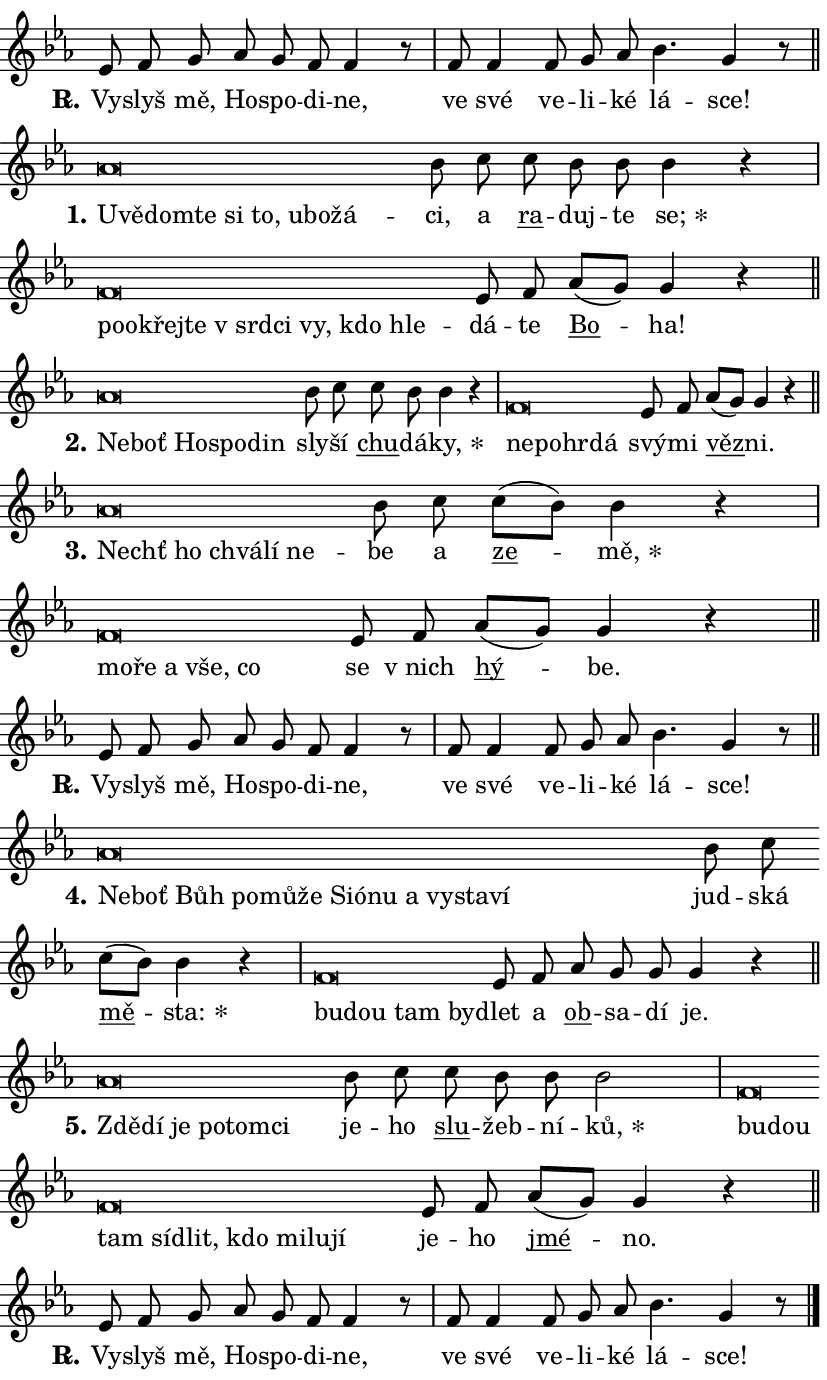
\version "2.24.0"
\header { tagline = "" }
\paper {
  indent = 0\cm
  top-margin = 0\cm
  right-margin = 0.13\cm % to fit lyric hyphens
  bottom-margin = 0\cm
  left-margin = 0\cm
  paper-width = 14\cm
  page-breaking = #ly:one-page-breaking
  system-system-spacing.basic-distance = #11
  score-system-spacing.basic-distance = #11
  ragged-last = ##f
}


%% Author: Thomas Morley
%% https://lists.gnu.org/archive/html/lilypond-user/2020-05/msg00002.html
#(define (line-position grob)
"Returns position of @var[grob} in current system:
   @code{'start}, if at first time-step
   @code{'end}, if at last time-step
   @code{'middle} otherwise
"
  (let* ((col (ly:item-get-column grob))
         (ln (ly:grob-object col 'left-neighbor))
         (rn (ly:grob-object col 'right-neighbor))
         (col-to-check-left (if (ly:grob? ln) ln col))
         (col-to-check-right (if (ly:grob? rn) rn col))
         (break-dir-left
           (and
             (ly:grob-property col-to-check-left 'non-musical #f)
             (ly:item-break-dir col-to-check-left)))
         (break-dir-right
           (and
             (ly:grob-property col-to-check-right 'non-musical #f)
             (ly:item-break-dir col-to-check-right))))
        (cond ((eqv? 1 break-dir-left) 'start)
              ((eqv? -1 break-dir-right) 'end)
              (else 'middle))))

#(define (tranparent-at-line-position vctor)
  (lambda (grob)
  "Relying on @code{line-position} select the relevant enry from @var{vctor}.
Used to determine transparency,"
    (case (line-position grob)
      ((end) (not (vector-ref vctor 0)))
      ((middle) (not (vector-ref vctor 1)))
      ((start) (not (vector-ref vctor 2))))))

noteHeadBreakVisibility =
#(define-music-function (break-visibility)(vector?)
"Makes @code{NoteHead}s transparent relying on @var{break-visibility}"
#{
  \override NoteHead.transparent =
    #(tranparent-at-line-position break-visibility)
#})

#(define delete-ledgers-for-transparent-note-heads
  (lambda (grob)
    "Reads whether a @code{NoteHead} is transparent.
If so this @code{NoteHead} is removed from @code{'note-heads} from
@var{grob}, which is supposed to be @code{LedgerLineSpanner}.
As a result ledgers are not printed for this @code{NoteHead}"
    (let* ((nhds-array (ly:grob-object grob 'note-heads))
           (nhds-list
             (if (ly:grob-array? nhds-array)
                 (ly:grob-array->list nhds-array)
                 '()))
           ;; Relies on the transparent-property being done before
           ;; Staff.LedgerLineSpanner.after-line-breaking is executed.
           ;; This is fragile ...
           (to-keep
             (remove
               (lambda (nhd)
                 (ly:grob-property nhd 'transparent #f))
               nhds-list)))
      ;; TODO find a better method to iterate over grob-arrays, similiar
      ;; to filter/remove etc for lists
      ;; For now rebuilt from scratch
      (set! (ly:grob-object grob 'note-heads)  '())
      (for-each
        (lambda (nhd)
          (ly:pointer-group-interface::add-grob grob 'note-heads nhd))
        to-keep))))

squashNotes = {
  \override NoteHead.X-extent = #'(-0.2 . 0.2)
  \override NoteHead.Y-extent = #'(-0.75 . 0)
  \override NoteHead.stencil =
    #(lambda (grob)
       (let ((pos (ly:grob-property grob 'staff-position)))
         (begin
           (if (< pos -7) (display "ERROR: Lower brevis then expected\n") (display ""))
           (if (<= pos -6) ly:text-interface::print ly:note-head::print))))
}
unSquashNotes = {
  \revert NoteHead.X-extent
  \revert NoteHead.Y-extent
  \revert NoteHead.stencil
}

hideNotes = \noteHeadBreakVisibility #begin-of-line-visible
unHideNotes = \noteHeadBreakVisibility #all-visible

% work-around for resetting accidentals
% https://lilypond.org/doc/v2.23/Documentation/notation/displaying-rhythms#unmetered-music
cadenzaMeasure = {
  \cadenzaOff
  \partial 1024 s1024
  \cadenzaOn
}

#(define-markup-command (accent layout props text) (markup?)
  "Underline accented syllable"
  (interpret-markup layout props
    #{\markup \override #'(offset . 4.3) \underline { #text }#}))

responsum = \markup \concat {
  "R" \hspace #-1.05 \path #0.1 #'((moveto 0 0.07) (lineto 0.9 0.8)) \hspace #0.05 "."
}

spaceSize = #0.6828661417322834 % exact space size for TeX Gyre Schola

\layout {
  \context {
    \Staff
    \remove "Time_signature_engraver"
    \override LedgerLineSpanner.after-line-breaking = #delete-ledgers-for-transparent-note-heads
  }
  \context {
    \Lyrics {
      \override LyricSpace.minimum-distance = \spaceSize
      \override LyricText.font-name = #"TeX Gyre Schola"
      \override LyricText.font-size = 1
      \override StanzaNumber.font-name = #"TeX Gyre Schola Bold"
      \override StanzaNumber.font-size = 1
    }
  }
  \context {
    \Score 
    \override NoteHead.text =
      #(lambda (grob) 
        (let ((pos (ly:grob-property grob 'staff-position)))
          #{\markup {
            \combine
              \halign #-0.55 \raise #(if (= pos -6) 0 0.5) \override #'(thickness . 2) \draw-line #'(3.2 . 0)
              \musicglyph "noteheads.sM1"
          }#}))
  }
}

% magnetic-lyrics.ily
%
%   written by
%     Jean Abou Samra <jean@abou-samra.fr>
%     Werner Lemberg <wl@gnu.org>
%
%   adapted by
%     Jiri Hon <jiri.hon@gmail.com>
%
% Version 2022-Apr-15

% https://www.mail-archive.com/lilypond-user@gnu.org/msg149350.html

#(define (Left_hyphen_pointer_engraver context)
   "Collect syllable-hyphen-syllable occurrences in lyrics and store
them in properties.  This engraver only looks to the left.  For
example, if the lyrics input is @code{foo -- bar}, it does the
following.

@itemize @bullet
@item
Set the @code{text} property of the @code{LyricHyphen} grob between
@q{foo} and @q{bar} to @code{foo}.

@item
Set the @code{left-hyphen} property of the @code{LyricText} grob with
text @q{foo} to the @code{LyricHyphen} grob between @q{foo} and
@q{bar}.
@end itemize

Use this auxiliary engraver in combination with the
@code{lyric-@/text::@/apply-@/magnetic-@/offset!} hook."
   (let ((hyphen #f)
         (text #f))
     (make-engraver
      (acknowledgers
       ((lyric-syllable-interface engraver grob source-engraver)
        (set! text grob)))
      (end-acknowledgers
       ((lyric-hyphen-interface engraver grob source-engraver)
        ;(when (not (grob::has-interface grob 'lyric-space-interface))
          (set! hyphen grob)));)
      ((stop-translation-timestep engraver)
       (when (and text hyphen)
         (ly:grob-set-object! text 'left-hyphen hyphen))
       (set! text #f)
       (set! hyphen #f)))))

#(define (lyric-text::apply-magnetic-offset! grob)
   "If the space between two syllables is less than the value in
property @code{LyricText@/.details@/.squash-threshold}, move the right
syllable to the left so that it gets concatenated with the left
syllable.

Use this function as a hook for
@code{LyricText@/.after-@/line-@/breaking} if the
@code{Left_@/hyphen_@/pointer_@/engraver} is active."
   (let ((hyphen (ly:grob-object grob 'left-hyphen #f)))
     (when hyphen
       (let ((left-text (ly:spanner-bound hyphen LEFT)))
         (when (grob::has-interface left-text 'lyric-syllable-interface)
           (let* ((common (ly:grob-common-refpoint grob left-text X))
                  (this-x-ext (ly:grob-extent grob common X))
                  (left-x-ext
                   (begin
                     ;; Trigger magnetism for left-text.
                     (ly:grob-property left-text 'after-line-breaking)
                     (ly:grob-extent left-text common X)))
                  ;; `delta` is the gap width between two syllables.
                  (delta (- (interval-start this-x-ext)
                            (interval-end left-x-ext)))
                  (details (ly:grob-property grob 'details))
                  (threshold (assoc-get 'squash-threshold details 0.2)))
             (when (< delta threshold)
               (let* (;; We have to manipulate the input text so that
                      ;; ligatures crossing syllable boundaries are not
                      ;; disabled.  For languages based on the Latin
                      ;; script this is essentially a beautification.
                      ;; However, for non-Western scripts it can be a
                      ;; necessity.
                      (lt (ly:grob-property left-text 'text))
                      (rt (ly:grob-property grob 'text))
                      (is-space (grob::has-interface hyphen 'lyric-space-interface))
                      (space (if is-space " " ""))
                      (extra-delta (if is-space spaceSize 0))
                      ;; Append new syllable.
                      (ltrt-space (if (and (string? lt) (string? rt))
                                (string-append lt space rt)
                                (make-concat-markup (list lt space rt))))
                      ;; Right-align `ltrt` to the right side.
                      (ltrt-space-markup (grob-interpret-markup
                               grob
                               (make-translate-markup
                                (cons (interval-length this-x-ext) 0)
                                (make-right-align-markup ltrt-space)))))
                 (begin
                   ;; Don't print `left-text`.
                   (ly:grob-set-property! left-text 'stencil #f)
                   ;; Set text and stencil (which holds all collected
                   ;; syllables so far) and shift it to the left.
                   (ly:grob-set-property! grob 'text ltrt-space)
                   (ly:grob-set-property! grob 'stencil ltrt-space-markup)
                   (ly:grob-translate-axis! grob (- (- delta extra-delta)) X))))))))))


#(define (lyric-hyphen::displace-bounds-first grob)
   ;; Make very sure this callback isn't triggered too early.
   (let ((left (ly:spanner-bound grob LEFT))
         (right (ly:spanner-bound grob RIGHT)))
     (ly:grob-property left 'after-line-breaking)
     (ly:grob-property right 'after-line-breaking)
     (ly:lyric-hyphen::print grob)))

squashThreshold = #0.4

\layout {
  \context {
    \Lyrics
    \consists #Left_hyphen_pointer_engraver
    \override LyricText.after-line-breaking =
      #lyric-text::apply-magnetic-offset!
    \override LyricHyphen.stencil = #lyric-hyphen::displace-bounds-first
    \override LyricText.details.squash-threshold = \squashThreshold
    \override LyricHyphen.minimum-distance = 0
    \override LyricHyphen.minimum-length = \squashThreshold
  }
}

squashText = \override LyricText.details.squash-threshold = 9999
unSquashText = \override LyricText.details.squash-threshold = \squashThreshold

leftText = \override LyricText.self-alignment-X = #LEFT
unLeftText = \revert LyricText.self-alignment-X

starOffset = #(lambda (grob) 
                (let ((x_offset (ly:self-alignment-interface::aligned-on-x-parent grob)))
                  (if (= x_offset 0) 0 (+ x_offset 1.2))))

star = #(define-music-function (syllable)(string?)
"Append star separator at the end of a syllable"
#{
  \once \override LyricText.X-offset = #starOffset
  \lyricmode { \markup {
    #syllable
    \override #'((font-name . "TeX Gyre Schola Bold")) \hspace #0.2 \lower #0.65 \larger "*"
  } }
#})

starAccent = #(define-music-function (syllable)(string?)
"Append star separator at the end of a syllable and make accent"
#{
  \once \override LyricText.X-offset = #starOffset
  \lyricmode { \markup {
    \accent #syllable
    \override #'((font-name . "TeX Gyre Schola Bold")) \hspace #0.2 \lower #0.65 \larger "*"
  } }
#})

breath = #(define-music-function (syllable)(string?)
"Append breathing indicator at the end of a syllable"
#{
  \lyricmode { \markup { #syllable "+" } }
#})

optionalBreath = #(define-music-function (syllable)(string?)
"Append optional breathing indicator at the end of a syllable"
#{
  \lyricmode { \markup { #syllable "(+)" } }
#})


\score {
    <<
        \new Voice = "melody" { \cadenzaOn \key es \major \relative { es'8 f g as g f f4 r8 \cadenzaMeasure \bar "|" f f4 \bar "" f8 g as \bar "" bes4. g4 r8 \cadenzaMeasure \bar "||" \break } }
        \new Lyrics \lyricsto "melody" { \lyricmode { \set stanza = \responsum
Vy -- slyš mě, Ho -- spo -- di -- ne, ve své ve -- li -- ké lá -- sce! } }
    >>
    \layout {}
}

\score {
    <<
        \new Voice = "melody" { \cadenzaOn \key es \major \relative { \squashNotes as'\breve*1/16 \hideNotes \breve*1/16 \bar "" \breve*1/16 \bar "" \breve*1/16 \bar "" \breve*1/16 \bar "" \breve*1/16 \bar "" \breve*1/16 \bar "" \breve*1/16 \breve*1/16 \bar "" \unHideNotes \unSquashNotes bes8 c \bar "" c bes bes bes4 r \cadenzaMeasure \bar "|" \squashNotes f\breve*1/16 \hideNotes \breve*1/16 \bar "" \breve*1/16 \bar "" \breve*1/16 \bar "" \breve*1/16 \bar "" \breve*1/16 \bar "" \breve*1/16 \bar "" \breve*1/16 \breve*1/16 \bar "" \unHideNotes \unSquashNotes es8 f \bar "" as[( g)] g4 r \cadenzaMeasure \bar "||" \break } }
        \new Lyrics \lyricsto "melody" { \lyricmode { \set stanza = "1."
\leftText U -- \squashText vě -- dom -- te si to, u -- bo -- žá -- \unLeftText \unSquashText ci, a \markup \accent ra -- duj -- te \star se; \leftText po -- \squashText o -- křej -- te "v srd" -- ci vy, kdo hle -- \unLeftText \unSquashText dá -- te \markup \accent Bo -- ha! } }
    >>
    \layout {}
}

\score {
    <<
        \new Voice = "melody" { \cadenzaOn \key es \major \relative { \squashNotes as'\breve*1/16 \hideNotes \breve*1/16 \bar "" \breve*1/16 \bar "" \breve*1/16 \breve*1/16 \bar "" \unHideNotes \unSquashNotes bes8 c \bar "" c bes bes4 r \cadenzaMeasure \bar "|" \squashNotes f\breve*1/16 \hideNotes \breve*1/16 \bar "" \breve*1/16 \breve*1/16 \bar "" \unHideNotes \unSquashNotes es8 f \bar "" as[( g)] g4 r \cadenzaMeasure \bar "||" \break } }
        \new Lyrics \lyricsto "melody" { \lyricmode { \set stanza = "2."
\leftText Ne -- \squashText boť Ho -- spo -- din \unLeftText \unSquashText sly -- ší \markup \accent chu -- dá -- \star ky, \leftText ne -- \squashText po -- hr -- dá \unLeftText \unSquashText svý -- mi \markup \accent věz -- ni. } }
    >>
    \layout {}
}

\score {
    <<
        \new Voice = "melody" { \cadenzaOn \key es \major \relative { \squashNotes as'\breve*1/16 \hideNotes \breve*1/16 \bar "" \breve*1/16 \bar "" \breve*1/16 \breve*1/16 \bar "" \unHideNotes \unSquashNotes bes8 c \bar "" c[( bes)] bes4 r \cadenzaMeasure \bar "|" \squashNotes f\breve*1/16 \hideNotes \breve*1/16 \bar "" \breve*1/16 \bar "" \breve*1/16 \breve*1/16 \bar "" \unHideNotes \unSquashNotes es8 f \bar "" as[( g)] g4 r \cadenzaMeasure \bar "||" \break } }
        \new Lyrics \lyricsto "melody" { \lyricmode { \set stanza = "3."
\leftText Nechť \squashText ho chvá -- lí ne -- \unLeftText \unSquashText be a \markup \accent ze -- \star mě, \leftText mo -- \squashText ře a vše, co \unLeftText \unSquashText se "v nich" \markup \accent hý -- be. } }
    >>
    \layout {}
}

\score {
    <<
        \new Voice = "melody" { \cadenzaOn \key es \major \relative { es'8 f g as g f f4 r8 \cadenzaMeasure \bar "|" f f4 \bar "" f8 g as \bar "" bes4. g4 r8 \cadenzaMeasure \bar "||" \break } }
        \new Lyrics \lyricsto "melody" { \lyricmode { \set stanza = \responsum
Vy -- slyš mě, Ho -- spo -- di -- ne, ve své ve -- li -- ké lá -- sce! } }
    >>
    \layout {}
}

\score {
    <<
        \new Voice = "melody" { \cadenzaOn \key es \major \relative { \squashNotes as'\breve*1/16 \hideNotes \breve*1/16 \bar "" \breve*1/16 \bar "" \breve*1/16 \bar "" \breve*1/16 \bar "" \breve*1/16 \bar "" \breve*1/16 \bar "" \breve*1/16 \bar "" \breve*1/16 \bar "" \breve*1/16 \bar "" \breve*1/16 \bar "" \breve*1/16 \breve*1/16 \bar "" \unHideNotes \unSquashNotes bes8 c \bar "" c[( bes)] bes4 r \cadenzaMeasure \bar "|" \squashNotes f\breve*1/16 \hideNotes \breve*1/16 \bar "" \breve*1/16 \breve*1/16 \bar "" \unHideNotes \unSquashNotes es8 f \bar "" as g g g4 r \cadenzaMeasure \bar "||" \break } }
        \new Lyrics \lyricsto "melody" { \lyricmode { \set stanza = "4."
\leftText Ne -- \squashText boť Bůh po -- mů -- že Si -- ó -- nu a vy -- sta -- ví \unLeftText \unSquashText jud -- ská \markup \accent mě -- \star sta: \leftText bu -- \squashText dou tam by -- \unLeftText \unSquashText dlet a \markup \accent ob -- sa -- dí je. } }
    >>
    \layout {}
}

\score {
    <<
        \new Voice = "melody" { \cadenzaOn \key es \major \relative { \squashNotes as'\breve*1/16 \hideNotes \breve*1/16 \bar "" \breve*1/16 \bar "" \breve*1/16 \bar "" \breve*1/16 \breve*1/16 \bar "" \unHideNotes \unSquashNotes bes8 c \bar "" c bes bes bes2 \cadenzaMeasure \bar "|" \squashNotes f\breve*1/16 \hideNotes \breve*1/16 \bar "" \breve*1/16 \bar "" \breve*1/16 \bar "" \breve*1/16 \bar "" \breve*1/16 \bar "" \breve*1/16 \bar "" \breve*1/16 \breve*1/16 \bar "" \unHideNotes \unSquashNotes es8 f \bar "" as[( g)] g4 r \cadenzaMeasure \bar "||" \break } }
        \new Lyrics \lyricsto "melody" { \lyricmode { \set stanza = "5."
\leftText Zdě -- \squashText dí je po -- tom -- ci \unLeftText \unSquashText je -- ho \markup \accent slu -- žeb -- ní -- \star ků, \leftText bu -- \squashText dou tam sí -- dlit, kdo mi -- lu -- jí \unLeftText \unSquashText je -- ho \markup \accent jmé -- no. } }
    >>
    \layout {}
}

\score {
    <<
        \new Voice = "melody" { \cadenzaOn \key es \major \relative { es'8 f g as g f f4 r8 \cadenzaMeasure \bar "|" f f4 \bar "" f8 g as \bar "" bes4. g4 r8 \cadenzaMeasure \bar "||" \break } \bar "|." }
        \new Lyrics \lyricsto "melody" { \lyricmode { \set stanza = \responsum
Vy -- slyš mě, Ho -- spo -- di -- ne, ve své ve -- li -- ké lá -- sce! } }
    >>
    \layout {}
}
